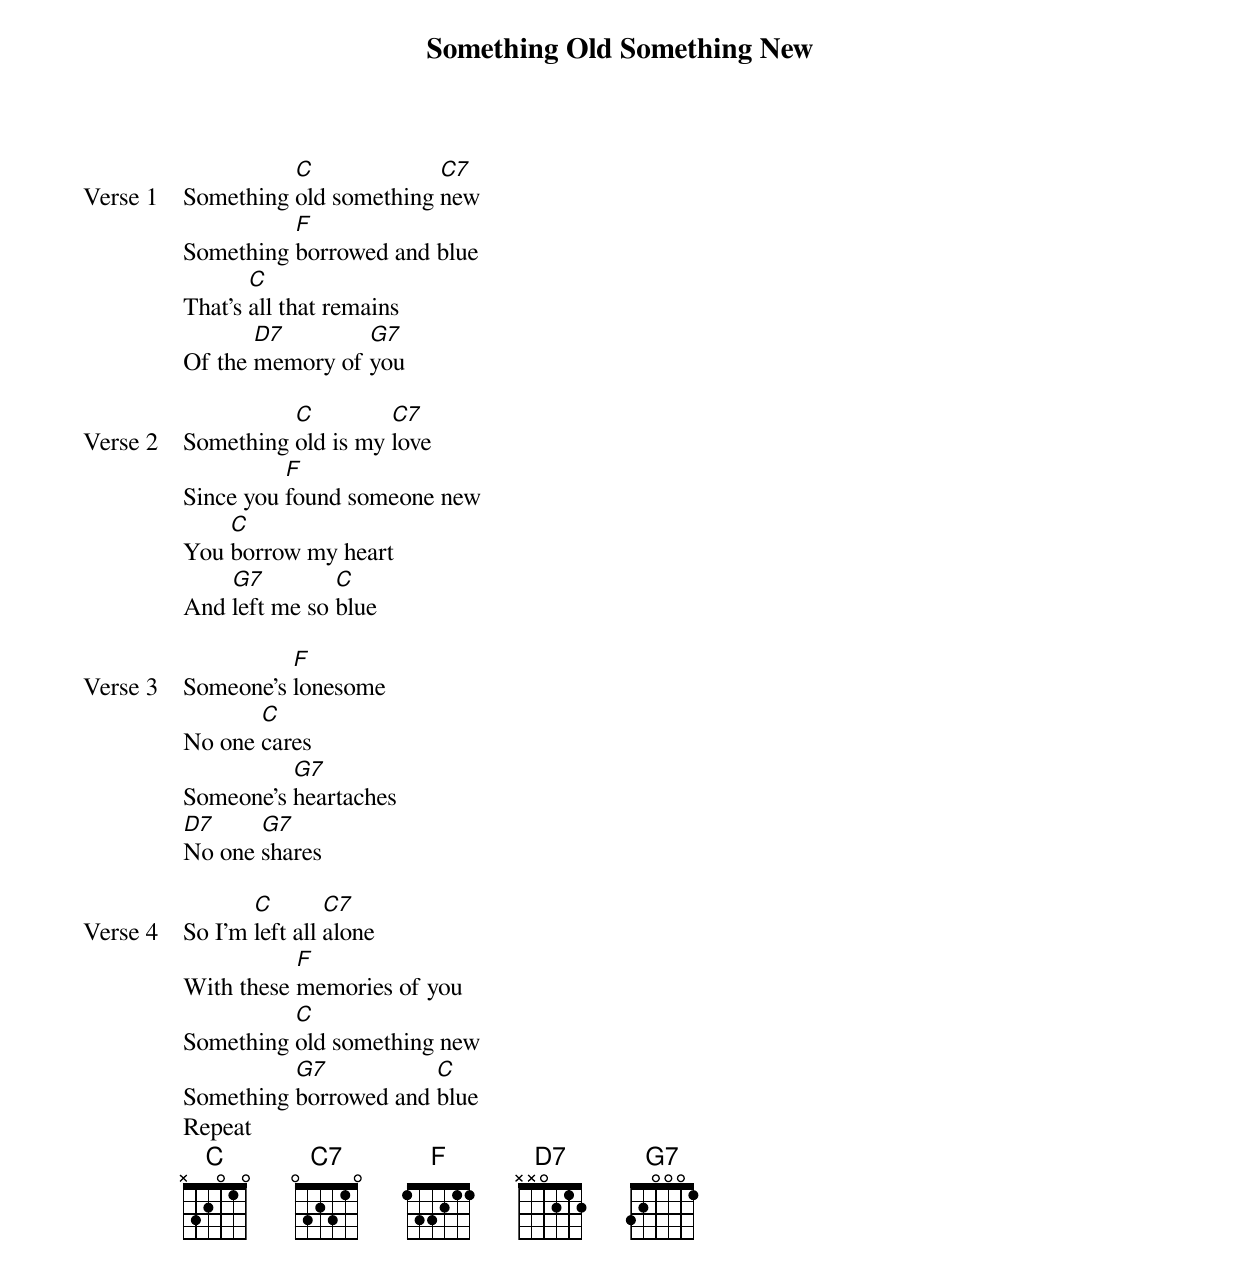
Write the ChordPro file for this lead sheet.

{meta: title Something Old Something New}
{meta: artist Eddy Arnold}
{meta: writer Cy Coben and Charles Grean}

{start_of_verse: Verse 1}
Something [C]old something [C7]new
Something [F]borrowed and blue
That's [C]all that remains
Of the [D7]memory of [G7]you
{end_of_verse}

{start_of_verse: Verse 2}
Something [C]old is my [C7]love
Since you [F]found someone new
You [C]borrow my heart
And [G7]left me so [C]blue
{end_of_verse}

{start_of_verse: Verse 3}
Someone's [F]lonesome
No one [C]cares
Someone's [G7]heartaches
[D7]No one [G7]shares
{end_of_verse}

{start_of_verse: Verse 4}
So I'm [C]left all [C7]alone
With these [F]memories of you
Something [C]old something new
Something [G7]borrowed and [C]blue
Repeat
{end_of_verse}
